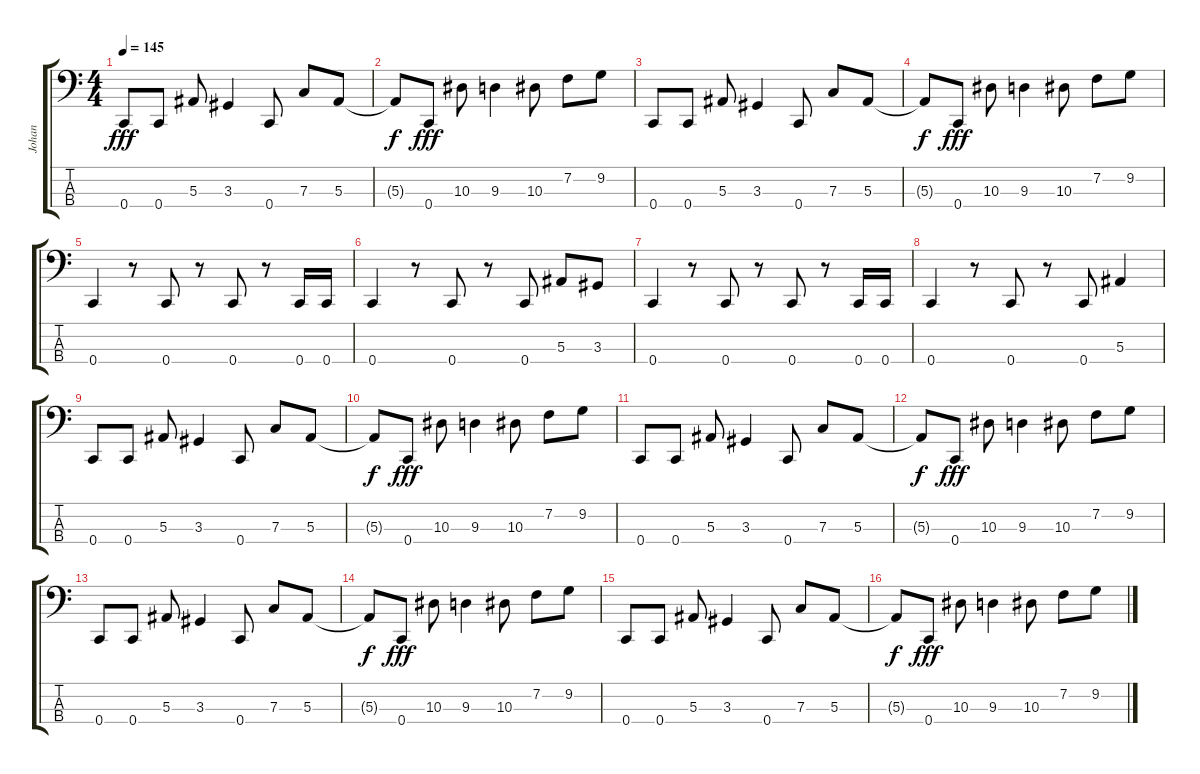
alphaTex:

\track ("Johan" "Johan") {instrument electricbasspick}
\staff {score tabs}
\tuning (Eb2 Bb1 F1 C1) {hide}
\ts (4 4)
\tempo 145
\clef f4
\ks c
0.4.8{dy fff} 0.4.8 5.3.8 3.3.4 0.4.8 7.3.8 5.3.8 |
5.3{t}.8{dy f} 0.4.8{dy fff} 10.3.8 9.3.4 10.3.8 7.2.8 9.2.8 |
0.4.8 0.4.8 5.3.8 3.3.4 0.4.8 7.3.8 5.3.8 |
5.3{t}.8{dy f} 0.4.8{dy fff} 10.3.8 9.3.4 10.3.8 7.2.8 9.2.8 |
0.4.4 r.8 0.4.8 r.8 0.4.8 r.8 0.4.16 0.4.16 |
0.4.4 r.8 0.4.8 r.8 0.4.8 5.3.8 3.3.8 |
0.4.4 r.8 0.4.8 r.8 0.4.8 r.8 0.4.16 0.4.16 |
0.4.4 r.8 0.4.8 r.8 0.4.8 5.3.4 |
0.4.8 0.4.8 5.3.8 3.3.4 0.4.8 7.3.8 5.3.8 |
5.3{t}.8{dy f} 0.4.8{dy fff} 10.3.8 9.3.4 10.3.8 7.2.8 9.2.8 |
0.4.8 0.4.8 5.3.8 3.3.4 0.4.8 7.3.8 5.3.8 |
5.3{t}.8{dy f} 0.4.8{dy fff} 10.3.8 9.3.4 10.3.8 7.2.8 9.2.8 |
0.4.8 0.4.8 5.3.8 3.3.4 0.4.8 7.3.8 5.3.8 |
5.3{t}.8{dy f} 0.4.8{dy fff} 10.3.8 9.3.4 10.3.8 7.2.8 9.2.8 |
0.4.8 0.4.8 5.3.8 3.3.4 0.4.8 7.3.8 5.3.8 |
5.3{t}.8{dy f} 0.4.8{dy fff} 10.3.8 9.3.4 10.3.8 7.2.8 9.2.8
